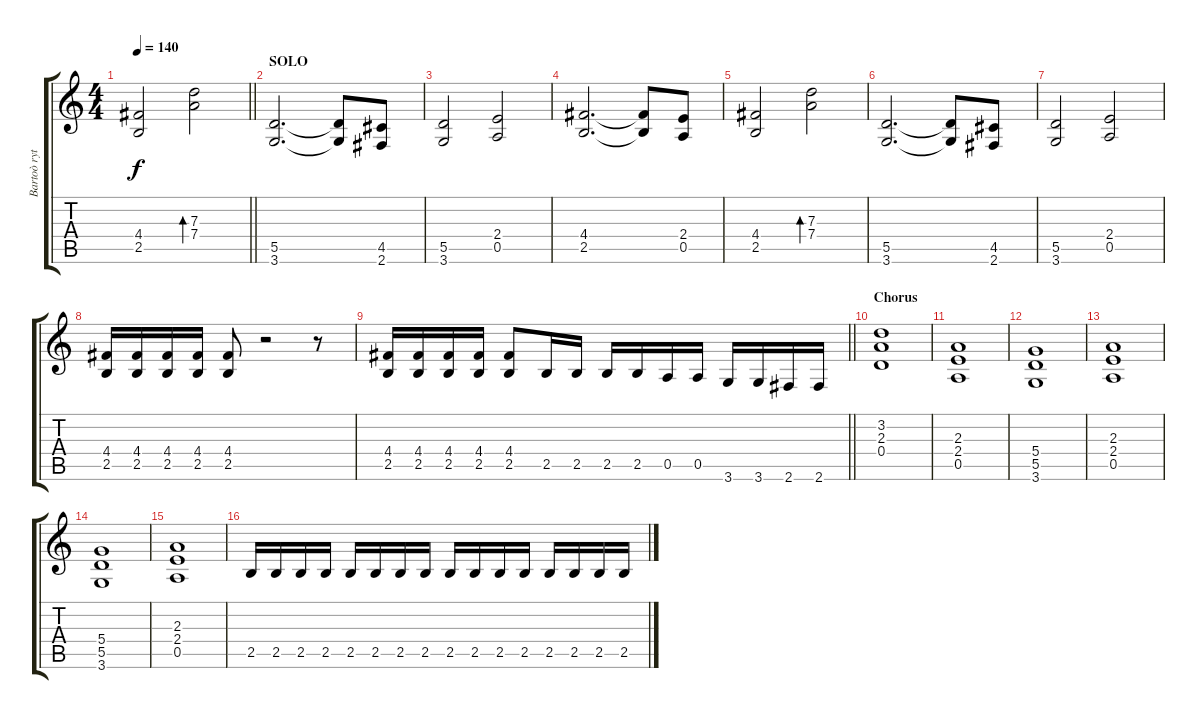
\track ("Bartoò rythm" "Bartoò ryt") {instrument overdrivenguitar}
\staff {score tabs}
\tuning (E4 B3 G3 D3 A2 E2) {hide}
\ts (4 4)
\tempo 140
\clef g2
\barLineRight lightlight
\ks c
(4.4 2.5).2{dy f} (7.3 7.4).2{bd 60} |
\section ("" "SOLO ")
(5.5 3.6).2{d} (5.5{t} 3.6{t}).8 (4.5 2.6).8 |
(5.5 3.6).2 (2.4 0.5).2 |
(4.4 2.5).2{d} (4.4{t} 2.5{t}).8 (2.4 0.5).8 |
(4.4 2.5).2 (7.3 7.4).2{bd 240} |
(5.5 3.6).2{d} (5.5{t} 3.6{t}).8 (4.5 2.6).8 |
(5.5 3.6).2 (2.4 0.5).2 |
(4.4 2.5).16 (4.4 2.5).16 (4.4 2.5).16 (4.4 2.5).16 (4.4 2.5).8 r.2 r.8 |
\barLineRight lightlight
(4.4 2.5).16 (4.4 2.5).16 (4.4 2.5).16 (4.4 2.5).16 (4.4 2.5).8 2.5.16 2.5.16 2.5.16 2.5.16 0.5.16 0.5.16 3.6.16 3.6.16 2.6.16 2.6.16 |
\section ("" "Chorus")
(3.2 2.3 0.4).1 |
(2.3 2.4 0.5).1 |
(5.4 5.5 3.6).1 |
(2.3 2.4 0.5).1 |
(5.4 5.5 3.6).1 |
(2.3 2.4 0.5).1 |
2.5.16 2.5.16 2.5.16 2.5.16 2.5.16 2.5.16 2.5.16 2.5.16 2.5.16 2.5.16 2.5.16 2.5.16 2.5.16 2.5.16 2.5.16 2.5.16
